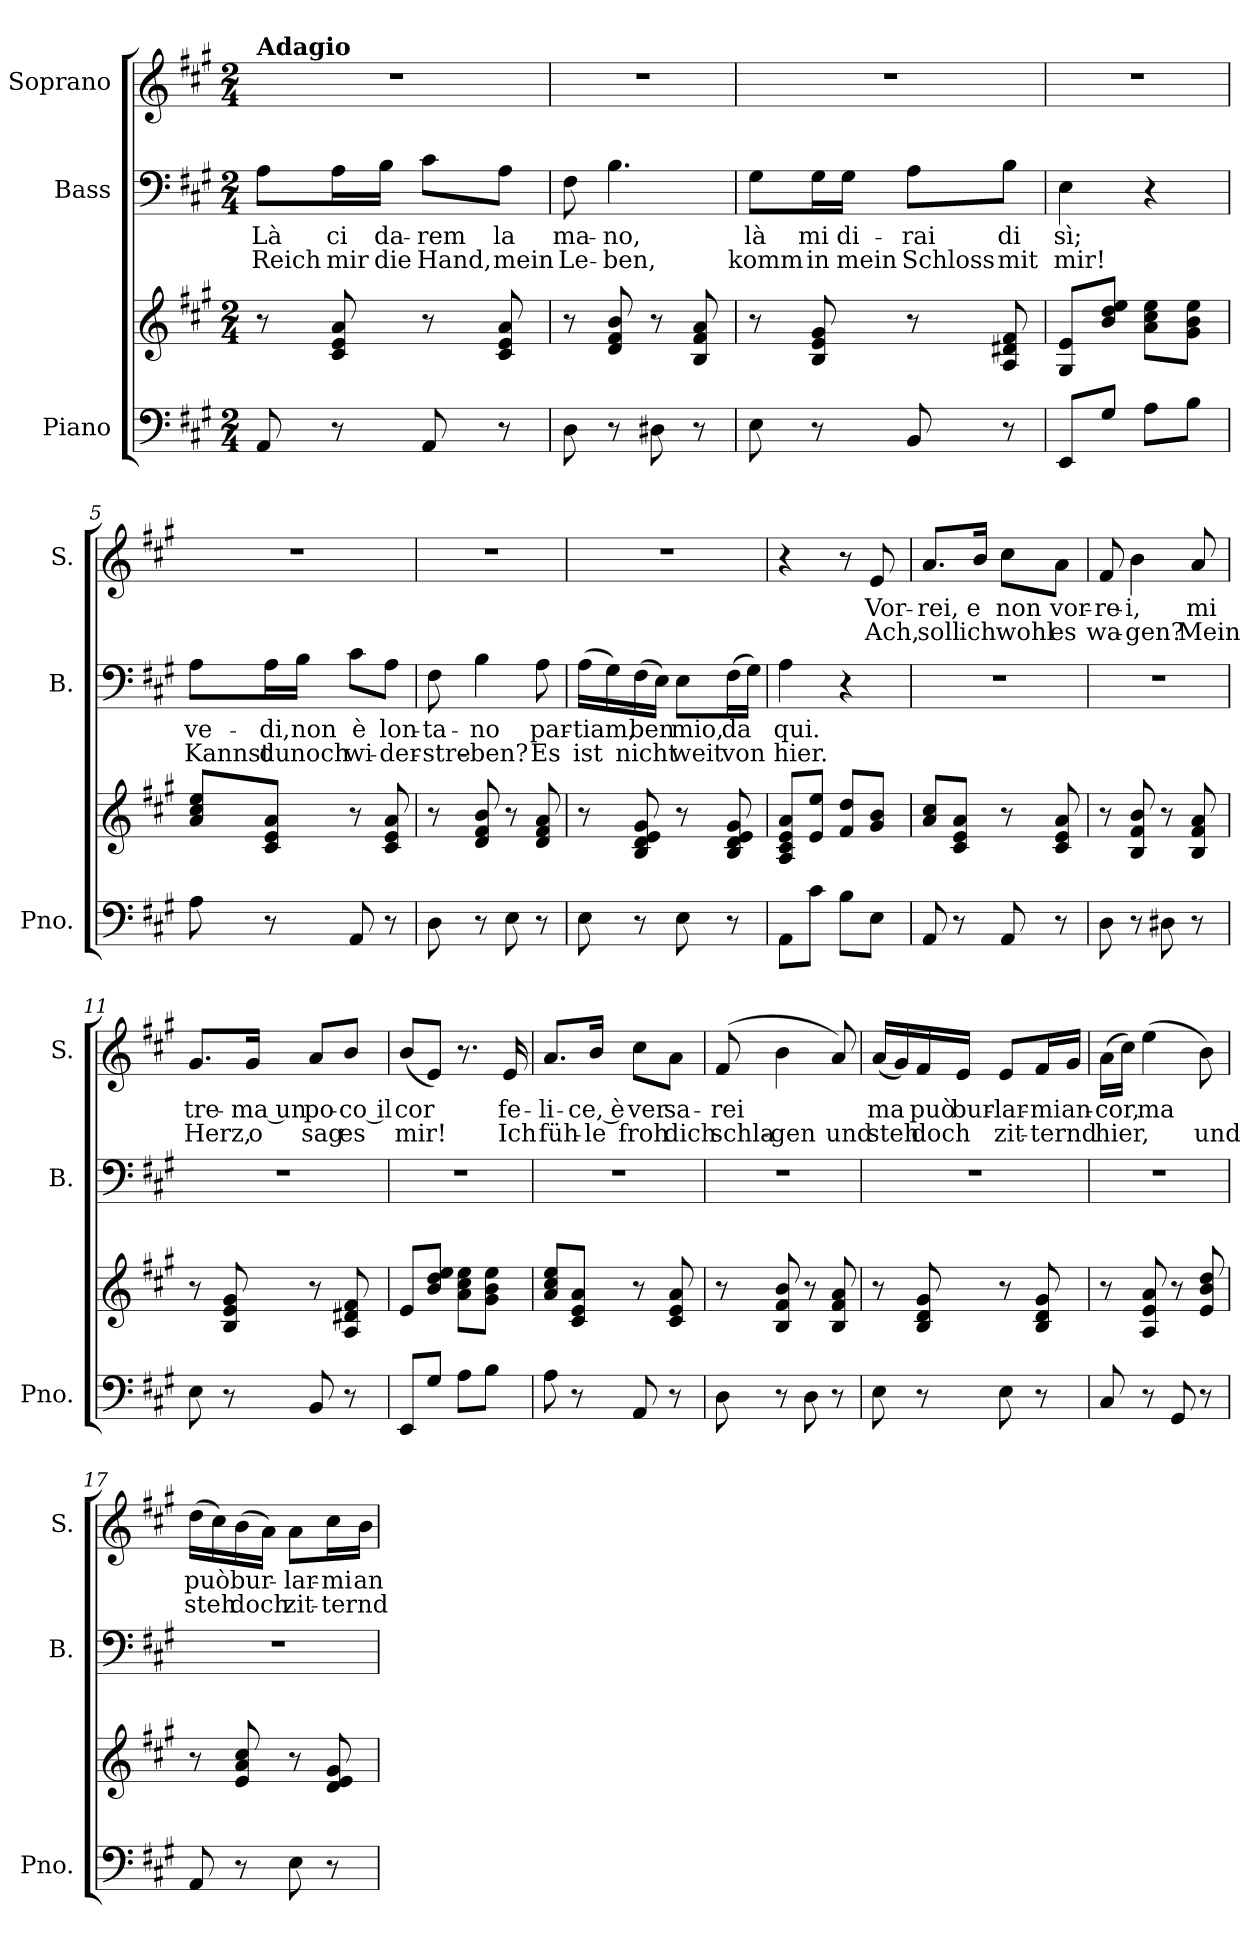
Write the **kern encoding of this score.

**kern	**kern	**kern	**text	**text	**kern	**text	**text
*part3	*part3	*part2	*part2	*part2	*part1	*part1	*part1
*staff4	*staff3	*staff2	*staff2	*staff2	*staff1	*staff1	*staff1
*I"Piano	*	*I"Bass	*	*	*I"Soprano	*	*
*I'Pno.	*	*I'B.	*	*	*I'S.	*	*
*clefF4	*clefG2	*clefF4	*	*	*clefG2	*	*
*k[f#c#g#]	*k[f#c#g#]	*k[f#c#g#]	*	*	*k[f#c#g#]	*	*
*M2/4	*M2/4	*M2/4	*	*	*M2/4	*	*
=1	=1	=1	=1	=1	=1	=1	=1
!	!	!	!	!	!LO:TX:a:B:t=Adagio	!	!
!	!	!	!LO:LY:b	!LO:LY:b	!	!	!
8AA/	8r	8A\L	Là	Reich	2r	.	.
!	!	!	!LO:LY:b	!LO:LY:b	!	!	!
8r	8c#/ 8e/ 8a/	16A\L	ci	mir	.	.	.
!	!	!	!LO:LY:b	!LO:LY:b	!	!	!
.	.	16B\JJ	da-	die	.	.	.
!	!	!	!LO:LY:b	!LO:LY:b	!	!	!
8AA/	8r	8c#\L	rem	Hand,	.	.	.
!	!	!	!LO:LY:b	!LO:LY:b	!	!	!
8r	8c#/ 8e/ 8a/	8A\J	la	mein	.	.	.
=2	=2	=2	=2	=2	=2	=2	=2
!	!	!	!LO:LY:b	!LO:LY:b	!	!	!
8D\	8r	8F#\	ma-	Le-	2r	.	.
!	!	!	!LO:LY:b	!LO:LY:b	!	!	!
8r	8d/ 8f#/ 8b/	4.B\	no,	ben,	.	.	.
8D#X\	8r	.	.	.	.	.	.
8r	8B/ 8f#/ 8a/	.	.	.	.	.	.
=3	=3	=3	=3	=3	=3	=3	=3
!	!	!	!LO:LY:b	!LO:LY:b	!	!	!
8E\	8r	8G#\L	là	komm	2r	.	.
!	!	!	!LO:LY:b	!LO:LY:b	!	!	!
8r	8B/ 8e/ 8g#/	16G#\L	mi	in	.	.	.
!	!	!	!LO:LY:b	!LO:LY:b	!	!	!
.	.	16G#\JJ	di-	mein	.	.	.
!	!	!	!LO:LY:b	!LO:LY:b	!	!	!
8BB/	8r	8A\L	rai	Schloss	.	.	.
!	!	!	!LO:LY:b	!LO:LY:b	!	!	!
8r	8A/ 8d#X/ 8f#/	8B\J	di	mit	.	.	.
=4	=4	=4	=4	=4	=4	=4	=4
!	!	!	!LO:LY:b	!LO:LY:b	!	!	!
8EE/L	8G#/ 8e/L	4E\	sì;	mir!	2r	.	.
8G#/J	8b/ 8dd/ 8ee/J	.	.	.	.	.	.
8A\L	8a\ 8cc#\ 8ee\L	4r	.	.	.	.	.
8B\J	8g#\ 8b\ 8ee\J	.	.	.	.	.	.
!!LO:LB:g=z
=5	=5	=5	=5	=5	=5	=5	=5
!	!	!	!LO:LY:b	!LO:LY:b	!	!	!
8A\	8a/ 8cc#/ 8ee/L	8A\L	ve-	Kannst	2r	.	.
!	!	!	!LO:LY:b	!LO:LY:b	!	!	!
8r	8c#/ 8e/ 8a/J	16A\L	di,	du	.	.	.
!	!	!	!LO:LY:b	!LO:LY:b	!	!	!
.	.	16B\JJ	non	noch	.	.	.
!	!	!	!LO:LY:b	!LO:LY:b	!	!	!
8AA/	8r	8c#\L	è	wi-	.	.	.
!	!	!	!LO:LY:b	!LO:LY:b	!	!	!
8r	8c#/ 8e/ 8a/	8A\J	lon-	der-	.	.	.
=6	=6	=6	=6	=6	=6	=6	=6
!	!	!	!LO:LY:b	!LO:LY:b	!	!	!
8D\	8r	8F#\	-ta-	-stre-	2r	.	.
!	!	!	!LO:LY:b	!LO:LY:b	!	!	!
8r	8d/ 8f#/ 8b/	4B\	-no	-ben?	.	.	.
8E\	8r	.	.	.	.	.	.
!	!	!	!LO:LY:b	!LO:LY:b	!	!	!
8r	8d/ 8f#/ 8a/	8A\	par-	Es	.	.	.
=7	=7	=7	=7	=7	=7	=7	=7
!	!	!	!LO:LY:b	!LO:LY:b	!	!	!
8E\	8r	(>16A\LL	tiam,	ist	2r	.	.
.	.	16G#\)	.	.	.	.	.
!	!	!	!LO:LY:b	!LO:LY:b	!	!	!
8r	8B/ 8d/ 8e/ 8g#/	(>16F#\	ben	nicht	.	.	.
.	.	16E\JJ)	.	.	.	.	.
!	!	!	!LO:LY:b	!LO:LY:b	!	!	!
8E\	8r	8E\L	mio,	weit	.	.	.
!	!	!	!LO:LY:b	!LO:LY:b	!	!	!
8r	8B/ 8d/ 8e/ 8g#/	(>16F#\L	da	von	.	.	.
.	.	16G#\JJ)	.	.	.	.	.
=8	=8	=8	=8	=8	=8	=8	=8
!	!	!	!LO:LY:b	!LO:LY:b	!	!	!
8AA\L	8A/ 8c#/ 8e/ 8a/L	4A\	qui.	hier.	4r	.	.
8c#\J	8e/ 8ee/J	.	.	.	.	.	.
8B\L	8f#/ 8dd/L	4r	.	.	8r	.	.
!	!	!	!	!	!	!LO:LY:b	!LO:LY:b
8E\J	8g#/ 8b/J	.	.	.	8e/	Vor-	Ach,
=9	=9	=9	=9	=9	=9	=9	=9
!	!	!	!	!	!	!LO:LY:b	!LO:LY:b
8AA/	8a/ 8cc#/L	2r	.	.	8.a/L	rei,	soll
8r	8c#/ 8e/ 8a/J	.	.	.	.	.	.
!	!	!	!	!	!	!LO:LY:b	!LO:LY:b
.	.	.	.	.	16b/Jk	e	ich
!	!	!	!	!	!	!LO:LY:b	!LO:LY:b
8AA/	8r	.	.	.	8cc#\L	non	wohl
!	!	!	!	!	!	!LO:LY:b	!LO:LY:b
8r	8c#/ 8e/ 8a/	.	.	.	8a\J	vor-	es
=10	=10	=10	=10	=10	=10	=10	=10
!	!	!	!	!	!	!LO:LY:b	!LO:LY:b
8D\	8r	2r	.	.	8f#/	re-	wa-
!	!	!	!	!	!	!LO:LY:b	!LO:LY:b
8r	8B/ 8f#/ 8b/	.	.	.	4b\	i,	gen?
8D#X\	8r	.	.	.	.	.	.
!	!	!	!	!	!	!LO:LY:b	!LO:LY:b
8r	8B/ 8f#/ 8a/	.	.	.	8a/	mi	Mein
!!LO:LB:g=z
=11	=11	=11	=11	=11	=11	=11	=11
!	!	!	!	!	!	!LO:LY:b	!LO:LY:b
8E\	8r	2r	.	.	8.g#/L	tre-	Herz,
8r	8B/ 8e/ 8g#/	.	.	.	.	.	.
!	!	!	!	!	!	!LO:LY:b	!LO:LY:b
.	.	.	.	.	16g#/Jk	ma un	o
!	!	!	!	!	!	!LO:LY:b	!LO:LY:b
8BB/	8r	.	.	.	8a/L	po-	sag
!	!	!	!	!	!	!LO:LY:b	!LO:LY:b
8r	8A/ 8d#X/ 8f#/	.	.	.	8b/J	co il	es
=12	=12	=12	=12	=12	=12	=12	=12
!	!	!	!	!	!	!LO:LY:b	!LO:LY:b
8EE/L	8e/L	2r	.	.	(<8b/L	cor	mir!
8G#/J	8b/ 8dd/ 8ee/J	.	.	.	8e/J)	.	.
8A\L	8a\ 8cc#\ 8ee\L	.	.	.	8.r	.	.
8B\J	8g#\ 8b\ 8ee\J	.	.	.	.	.	.
!	!	!	!	!	!	!LO:LY:b	!LO:LY:b
.	.	.	.	.	16e/	fe-	Ich
=13	=13	=13	=13	=13	=13	=13	=13
!	!	!	!	!	!	!LO:LY:b	!LO:LY:b
8A\	8a/ 8cc#/ 8ee/L	2r	.	.	8.a/L	li-	füh-
8r	8c#/ 8e/ 8a/J	.	.	.	.	.	.
!	!	!	!	!	!	!LO:LY:b	!LO:LY:b
.	.	.	.	.	16b/Jk	ce, è	le
!	!	!	!	!	!	!LO:LY:b	!LO:LY:b
8AA/	8r	.	.	.	8cc#\L	ver	froh
!	!	!	!	!	!	!LO:LY:b	!LO:LY:b
8r	8c#/ 8e/ 8a/	.	.	.	8a\J	sa-	dich
=14	=14	=14	=14	=14	=14	=14	=14
!	!	!	!	!	!	!LO:LY:b	!LO:LY:b
8D\	8r	2r	.	.	(>8f#/	rei	schla-
!	!	!	!	!	!	!	!LO:LY:b
8r	8B/ 8f#/ 8b/	.	.	.	4b\	.	gen
8D\	8r	.	.	.	.	.	.
!	!	!	!	!	!	!	!LO:LY:b
8r	8B/ 8f#/ 8a/	.	.	.	8a/)	.	und
=15	=15	=15	=15	=15	=15	=15	=15
!	!	!	!	!	!	!LO:LY:b	!LO:LY:b
8E\	8r	2r	.	.	(<16a/LL	ma	steh
.	.	.	.	.	16g#/)	.	.
!	!	!	!	!	!	!LO:LY:b	!LO:LY:b
8r	8B/ 8d/ 8g#/	.	.	.	16f#/	può	doch
!	!	!	!	!	!	!LO:LY:b	!
.	.	.	.	.	16e/JJ	bur-	.
!	!	!	!	!	!	!LO:LY:b	!LO:LY:b
8E\	8r	.	.	.	8e/L	lar-	zit-
!	!	!	!	!	!	!LO:LY:b	!LO:LY:b
8r	8B/ 8d/ 8g#/	.	.	.	16f#/L	mi	ternd
!	!	!	!	!	!	!LO:LY:b	!
.	.	.	.	.	16g#/JJ	an-	.
!!LO:PB:g=z
=16	=16	=16	=16	=16	=16	=16	=16
!	!	!	!	!	!	!LO:LY:b	!LO:LY:b
8C#/	8r	2r	.	.	(>16a\LL	cor,	hier,
.	.	.	.	.	16cc#\JJ)	.	.
!	!	!	!	!	!	!LO:LY:b	!
8r	8A/ 8e/ 8a/	.	.	.	(>4ee\	ma	.
8GG#/	8r	.	.	.	.	.	.
!	!	!	!	!	!	!	!LO:LY:b
8r	8e/ 8b/ 8dd/	.	.	.	8b\)	.	und
=17	=17	=17	=17	=17	=17	=17	=17
!	!	!	!	!	!	!LO:LY:b	!LO:LY:b
8AA/	8r	2r	.	.	(>16dd\LL	può	steh
.	.	.	.	.	16cc#\)	.	.
!	!	!	!	!	!	!LO:LY:b	!LO:LY:b
8r	8e/ 8a/ 8cc#/	.	.	.	(>16b\	bur-	doch
.	.	.	.	.	16a\JJ)	.	.
!	!	!	!	!	!	!LO:LY:b	!LO:LY:b
8E\	8r	.	.	.	8a\L	lar-	zit-
!	!	!	!	!	!	!LO:LY:b	!LO:LY:b
8r	8d/ 8e/ 8g#/	.	.	.	16cc#\L	mi	ternd
!	!	!	!	!	!	!LO:LY:b	!
.	.	.	.	.	16b\JJ	an-	.
=	=	=	=	=	=	=	=
*-	*-	*-	*-	*-	*-	*-	*-
